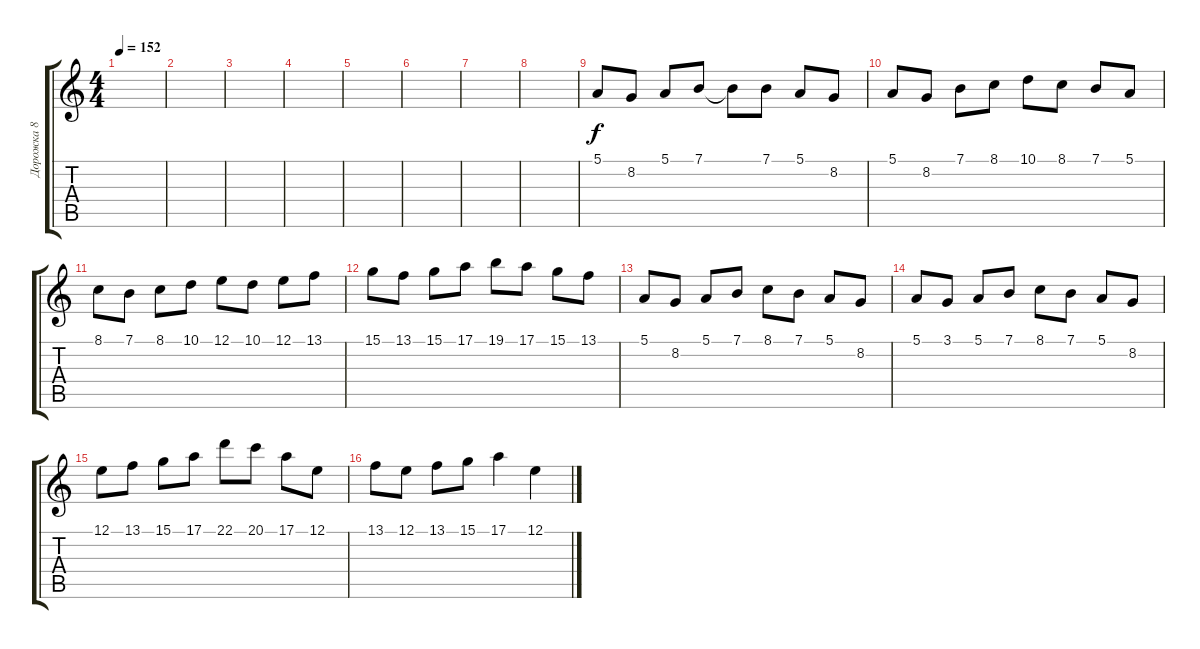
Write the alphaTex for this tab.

\track ("Дорожка 8" "Дорожка 8") {instrument electricgrandpiano}
\staff {score tabs}
\tuning (E4 B3 G3 D3 A2 E2) {hide}
\ts (4 4)
\tempo 152
\clef g2
\ks c
|
|
|
|
|
|
|
|
5.1.8{instrument electricgrandpiano} 8.2.8 5.1.8 7.1.8 7.1{t}.8 7.1.8 5.1.8 8.2.8 |
5.1.8 8.2.8 7.1.8 8.1.8 10.1.8 8.1.8 7.1.8 5.1.8 |
8.1.8 7.1.8 8.1.8 10.1.8 12.1.8 10.1.8 12.1.8 13.1.8 |
15.1.8 13.1.8 15.1.8 17.1.8 19.1.8 17.1.8 15.1.8 13.1.8 |
5.1.8 8.2.8 5.1.8 7.1.8 8.1.8 7.1.8 5.1.8 8.2.8 |
5.1.8 3.1.8 5.1.8 7.1.8 8.1.8 7.1.8 5.1.8 8.2.8 |
12.1.8 13.1.8 15.1.8 17.1.8 22.1.8 20.1.8 17.1.8 12.1.8 |
13.1.8 12.1.8 13.1.8 15.1.8 17.1.4 12.1.4
